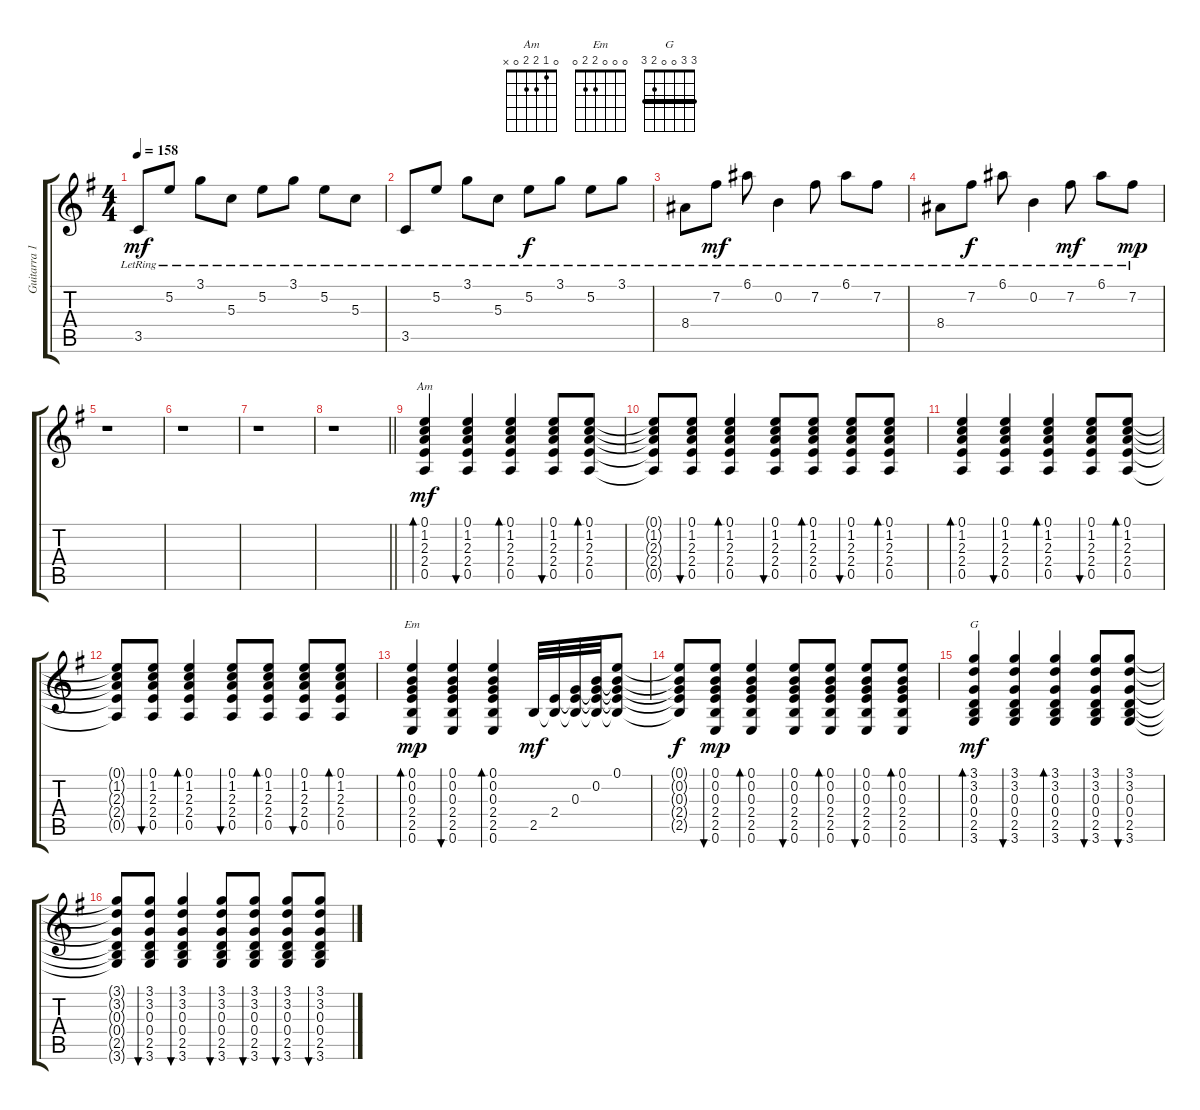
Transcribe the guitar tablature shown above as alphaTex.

\track ("Guitarra 1" "Guitarra 1") {instrument acousticguitarsteel}
\staff {score tabs}
\tuning (E4 B3 G3 D3 A2 E2) {hide}
\chord ("Am" 0 1 2 2 0 x)
\chord ("Em" 0 0 0 2 2 0)
\chord ("G" 3 3 0 0 2 3) {barre 3}
\ts (4 4)
\tempo 158
\clef g2
\ks g
3.5{lr}.8{dy mf} 5.2{lr}.8 3.1{lr}.8 5.3{lr}.8 5.2{lr}.8 3.1{lr}.8 5.2{lr}.8 5.3{lr}.8 |
3.5{lr}.8 5.2{lr}.8 3.1{lr}.8 5.3{lr}.8 5.2{lr}.8{dy f} 3.1{lr}.8 5.2{lr}.8 3.1{lr}.8 |
8.4{lr}.8 7.2{lr}.8{dy mf} 6.1{lr}.8 0.2{lr}.4 7.2{lr}.8 6.1{lr}.8 7.2{lr}.8 |
8.4{lr}.8 7.2{lr}.8{dy f} 6.1{lr}.8 0.2{lr}.4 7.2{lr}.8{dy mf} 6.1{lr}.8 7.2{lr}.8{dy mp} |
r.1 |
r.1 |
r.1 |
\barLineRight lightlight
r.1 |
(0.1 1.2 2.3 2.4 0.5).4{bd 30 ch "Am" dy mf} (0.1 1.2 2.3 2.4 0.5).4{bu 30} (0.1 1.2 2.3 2.4 0.5).4{bd 30} (0.1 1.2 2.3 2.4 0.5).8{bu 30} (0.1 1.2 2.3 2.4 0.5).8{bd 30} |
(0.1{t} 1.2{t} 2.3{t} 2.4{t} 0.5{t}).8 (0.1 1.2 2.3 2.4 0.5).8{bu 30} (0.1 1.2 2.3 2.4 0.5).4{bd 30} (0.1 1.2 2.3 2.4 0.5).8{bu 30} (0.1 1.2 2.3 2.4 0.5).8{bd 30} (0.1 1.2 2.3 2.4 0.5).8{bu 30} (0.1 1.2 2.3 2.4 0.5).8{bd 30} |
(0.1 1.2 2.3 2.4 0.5).4{bd 30} (0.1 1.2 2.3 2.4 0.5).4{bu 30} (0.1 1.2 2.3 2.4 0.5).4{bd 30} (0.1 1.2 2.3 2.4 0.5).8{bu 30} (0.1 1.2 2.3 2.4 0.5).8{bd 30} |
(0.1{t} 1.2{t} 2.3{t} 2.4{t} 0.5{t}).8 (0.1 1.2 2.3 2.4 0.5).8{bu 30} (0.1 1.2 2.3 2.4 0.5).4{bd 30} (0.1 1.2 2.3 2.4 0.5).8{bu 30} (0.1 1.2 2.3 2.4 0.5).8{bd 30} (0.1 1.2 2.3 2.4 0.5).8{bu 30} (0.1 1.2 2.3 2.4 0.5).8{bd 30} |
(0.1 0.2 0.3 2.4 2.5 0.6).4{bd 30 ch "Em" dy mp} (0.1 0.2 0.3 2.4 2.5 0.6).4{bu 30} (0.1 0.2 0.3 2.4 2.5 0.6).4{bd 30} 2.5.32{dy mf} (2.4 2.5{t}).32 (0.3 2.4{t} 2.5{t}).32 (0.2 0.3{t} 2.4{t} 2.5{t}).32 (0.1 0.2{t} 0.3{t} 2.4{t} 2.5{t}).8 |
(0.1{t} 0.2{t} 0.3{t} 2.4{t} 2.5{t}).8{dy f} (0.1 0.2 0.3 2.4 2.5 0.6).8{bu 30 dy mp} (0.1 0.2 0.3 2.4 2.5 0.6).4{bd 30} (0.1 0.2 0.3 2.4 2.5 0.6).8{bu 30} (0.1 0.2 0.3 2.4 2.5 0.6).8{bd 30} (0.1 0.2 0.3 2.4 2.5 0.6).8{bu 30} (0.1 0.2 0.3 2.4 2.5 0.6).8{bd 30} |
(3.1 3.2 0.3 0.4 2.5 3.6).4{bd 30 ch "G" dy mf} (3.1 3.2 0.3 0.4 2.5 3.6).4{bu 30} (3.1 3.2 0.3 0.4 2.5 3.6).4{bd 30} (3.1 3.2 0.3 0.4 2.5 3.6).8{bu 30} (3.1 3.2 0.3 0.4 2.5 3.6).8{bu 30} |
(3.1{t} 3.2{t} 0.3{t} 0.4{t} 2.5{t} 3.6{t}).8 (3.1 3.2 0.3 0.4 2.5 3.6).8{bu 30} (3.1 3.2 0.3 0.4 2.5 3.6).4{bu 30} (3.1 3.2 0.3 0.4 2.5 3.6).8{bu 30} (3.1 3.2 0.3 0.4 2.5 3.6).8{bu 30} (3.1 3.2 0.3 0.4 2.5 3.6).8{bu 30} (3.1 3.2 0.3 0.4 2.5 3.6).8{bu 30}
